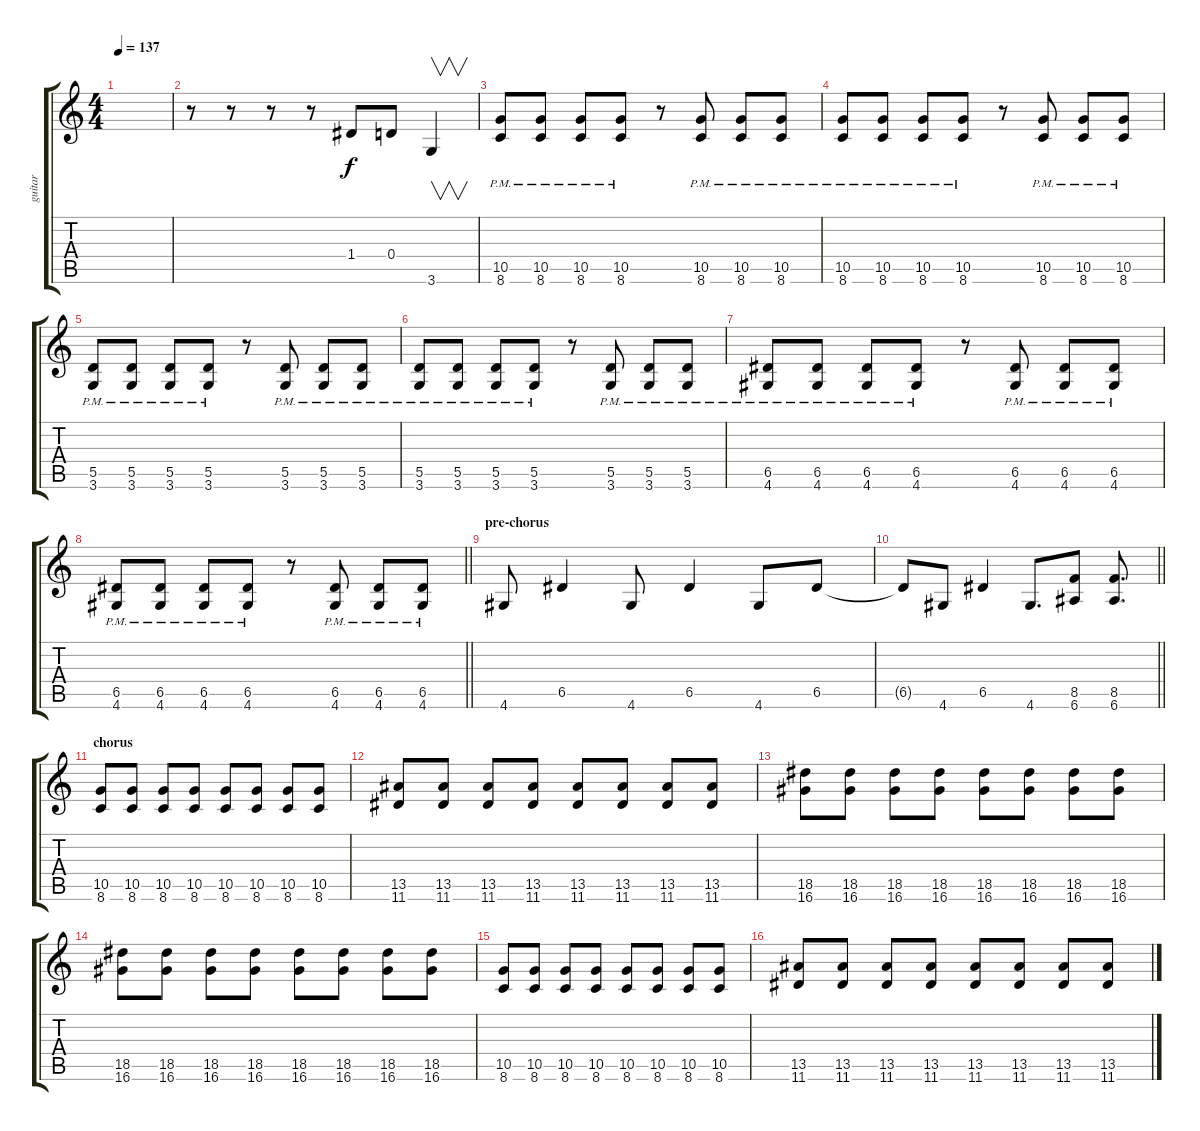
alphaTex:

\track ("guitar " "guitar ") {instrument distortionguitar}
\staff {score tabs}
\tuning (E4 B3 G3 D3 A2 E2) {hide}
\ts (4 4)
\tempo 137
\clef g2
\ks c
|
r.8 r.8 r.8 r.8 1.4.8 0.4.8 3.6.4{v} |
(10.5{pm} 8.6{pm}).8 (10.5{pm} 8.6{pm}).8 (10.5{pm} 8.6{pm}).8 (10.5{pm} 8.6{pm}).8 r.8 (10.5{pm} 8.6{pm}).8 (10.5{pm} 8.6{pm}).8 (10.5{pm} 8.6{pm}).8 |
(10.5{pm} 8.6{pm}).8 (10.5{pm} 8.6{pm}).8 (10.5{pm} 8.6{pm}).8 (10.5{pm} 8.6{pm}).8 r.8 (10.5{pm} 8.6{pm}).8 (10.5{pm} 8.6{pm}).8 (10.5{pm} 8.6{pm}).8 |
(5.5{pm} 3.6{pm}).8 (5.5{pm} 3.6{pm}).8 (5.5{pm} 3.6{pm}).8 (5.5{pm} 3.6{pm}).8 r.8 (5.5{pm} 3.6{pm}).8 (5.5{pm} 3.6{pm}).8 (5.5{pm} 3.6{pm}).8 |
(5.5{pm} 3.6{pm}).8 (5.5{pm} 3.6{pm}).8 (5.5{pm} 3.6{pm}).8 (5.5{pm} 3.6{pm}).8 r.8 (5.5{pm} 3.6{pm}).8 (5.5{pm} 3.6{pm}).8 (5.5{pm} 3.6{pm}).8 |
(6.5{pm} 4.6{pm}).8 (6.5{pm} 4.6{pm}).8 (6.5{pm} 4.6{pm}).8 (6.5{pm} 4.6{pm}).8 r.8 (6.5{pm} 4.6{pm}).8 (6.5{pm} 4.6{pm}).8 (6.5{pm} 4.6{pm}).8 |
\barLineRight lightlight
(6.5{pm} 4.6{pm}).8 (6.5{pm} 4.6{pm}).8 (6.5{pm} 4.6{pm}).8 (6.5{pm} 4.6{pm}).8 r.8 (6.5{pm} 4.6{pm}).8 (6.5{pm} 4.6{pm}).8 (6.5{pm} 4.6{pm}).8 |
\section ("" "pre-chorus")
4.6.8 6.5.4 4.6.8 6.5.4 4.6.8 6.5.8 |
\barLineRight lightlight
6.5{t}.8 4.6.8 6.5.4 4.6.8{d} (8.5 6.6).8 (8.5 6.6).8{d} |
\section ("" "chorus")
(10.5 8.6).8 (10.5 8.6).8 (10.5 8.6).8 (10.5 8.6).8 (10.5 8.6).8 (10.5 8.6).8 (10.5 8.6).8 (10.5 8.6).8 |
(13.5 11.6).8 (13.5 11.6).8 (13.5 11.6).8 (13.5 11.6).8 (13.5 11.6).8 (13.5 11.6).8 (13.5 11.6).8 (13.5 11.6).8 |
(18.5 16.6).8 (18.5 16.6).8 (18.5 16.6).8 (18.5 16.6).8 (18.5 16.6).8 (18.5 16.6).8 (18.5 16.6).8 (18.5 16.6).8 |
(18.5 16.6).8 (18.5 16.6).8 (18.5 16.6).8 (18.5 16.6).8 (18.5 16.6).8 (18.5 16.6).8 (18.5 16.6).8 (18.5 16.6).8 |
(10.5 8.6).8 (10.5 8.6).8 (10.5 8.6).8 (10.5 8.6).8 (10.5 8.6).8 (10.5 8.6).8 (10.5 8.6).8 (10.5 8.6).8 |
(13.5 11.6).8 (13.5 11.6).8 (13.5 11.6).8 (13.5 11.6).8 (13.5 11.6).8 (13.5 11.6).8 (13.5 11.6).8 (13.5 11.6).8
